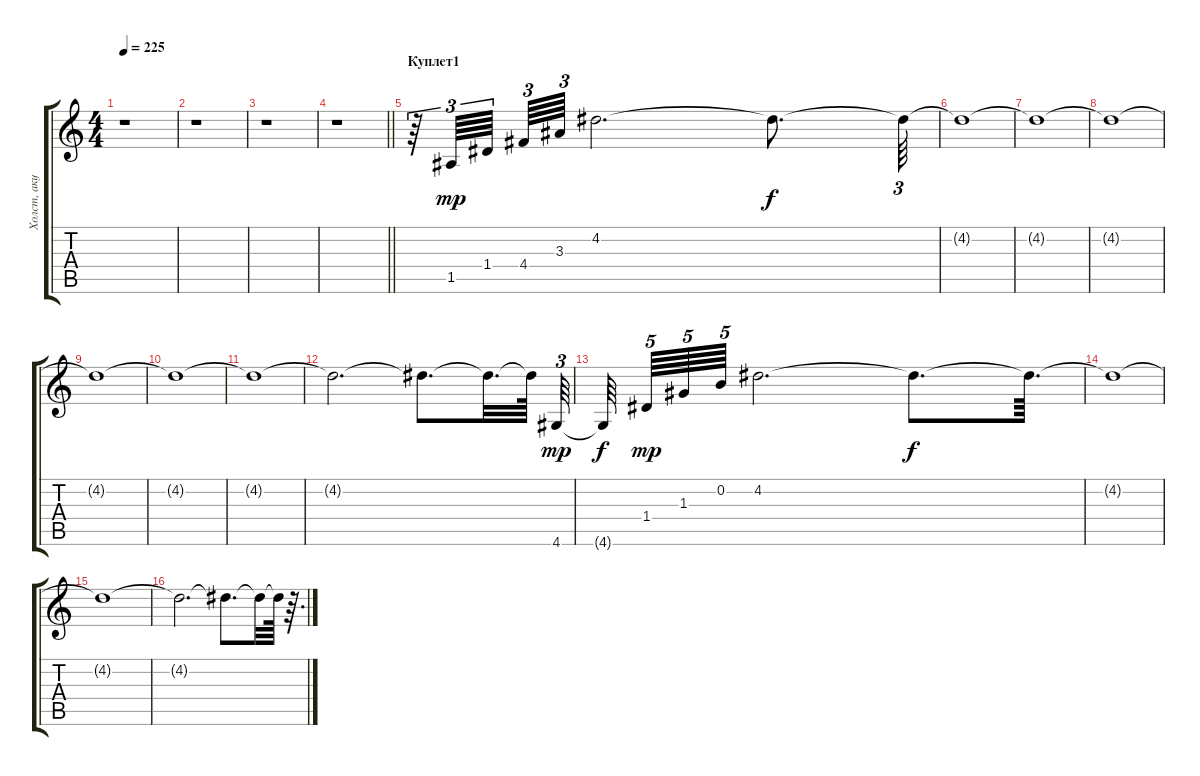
\track ("Холст, акустика" "Холст, аку") {instrument acousticguitarsteel}
\staff {score tabs}
\tuning (E4 B3 G3 D3 A2 E2) {hide}
\ts (4 4)
\tempo 225
\clef g2
\ks c
r.1{dy mp} |
r.1 |
r.1 |
\barLineRight lightlight
r.1 |
\section ("" "Куплет1")
r.64{tu (3 2)} 1.5.64{tu (3 2)} 1.4.64{tu (3 2) beam splitsecondary} 4.4.64{tu (3 2)} 3.3.64{tu (3 2)} 4.2.2{d} 4.2{t}.8{d dy f} 4.2{t}.64{tu (3 2)} |
4.2{t}.1 |
4.2{t}.1 |
4.2{t}.1 |
4.2{t}.1 |
4.2{t}.1 |
4.2{t}.1 |
4.2{t}.2{d} 4.2{t}.8{d} 4.2{t}.32{d} 4.2{t}.64 4.6.64{tu (3 2) dy mp} |
4.6{t}.64{dy f beam splitsecondary} 1.4.64{tu (5 4) dy mp} 1.3.64{tu (5 4)} 0.2.64{tu (5 4)} 4.2.2{d} 4.2{t}.8{d dy f} 4.2{t}.64{d} |
4.2{t}.1 |
4.2{t}.1 |
4.2{t}.2{d} 4.2{t}.8{d} 4.2{t}.32 4.2{t}.64 r.64{d}
